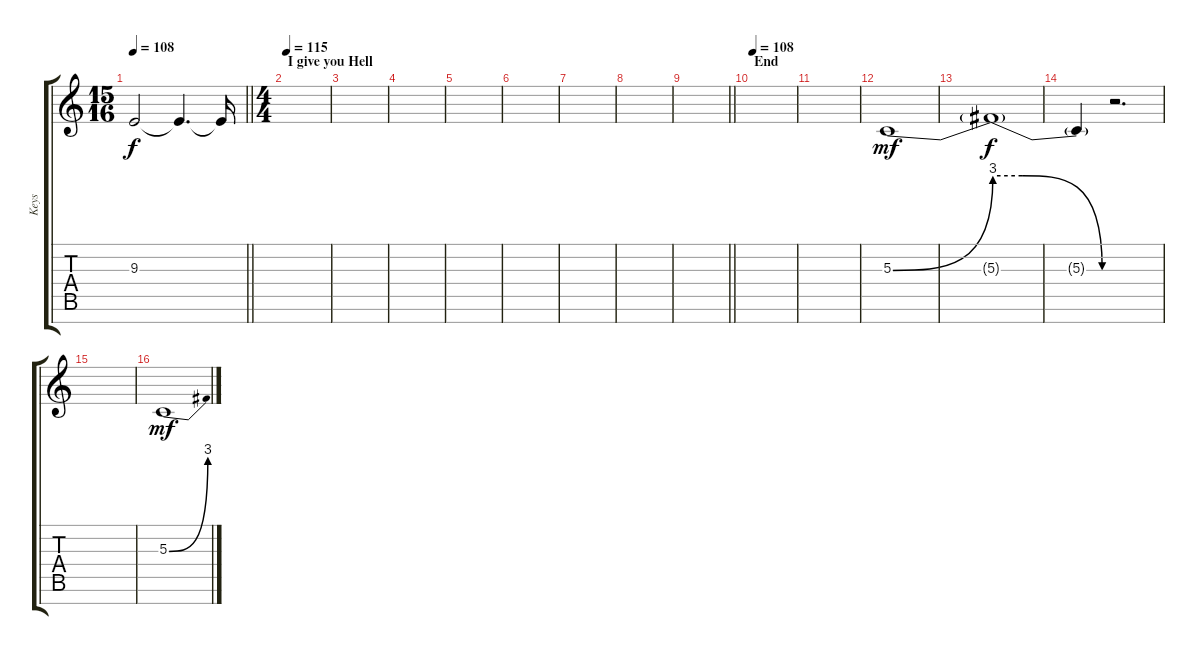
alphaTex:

\track ("Keys" "Keys") {instrument stringensemble2}
\staff {score tabs}
\tuning (E4 B3 G3 D3 A2 E2 B1) {hide}
\ts (15 16)
\tempo 108
\clef g2
\barLineRight lightlight
\ks c
9.3.2{dy f} 9.3{t}.4{d} 9.3{t}.16 |
\ts (4 4)
\section ("" "I give you Hell")
\tempo 115
|
|
|
|
|
|
|
\barLineRight lightlight
|
\section ("" "End")
\tempo 108
|
|
5.3{be (bend 0 0 60 12)}.1{dy mf volume 10 instrument applause} |
5.3{be (custom 0 12 15 12 56 0 60 0) t}.1{dy f volume 4} |
5.3{t}.4 r.2{d} |
|
5.3{be (bend 0 0 60 12)}.1{dy mf volume 10 instrument applause}
